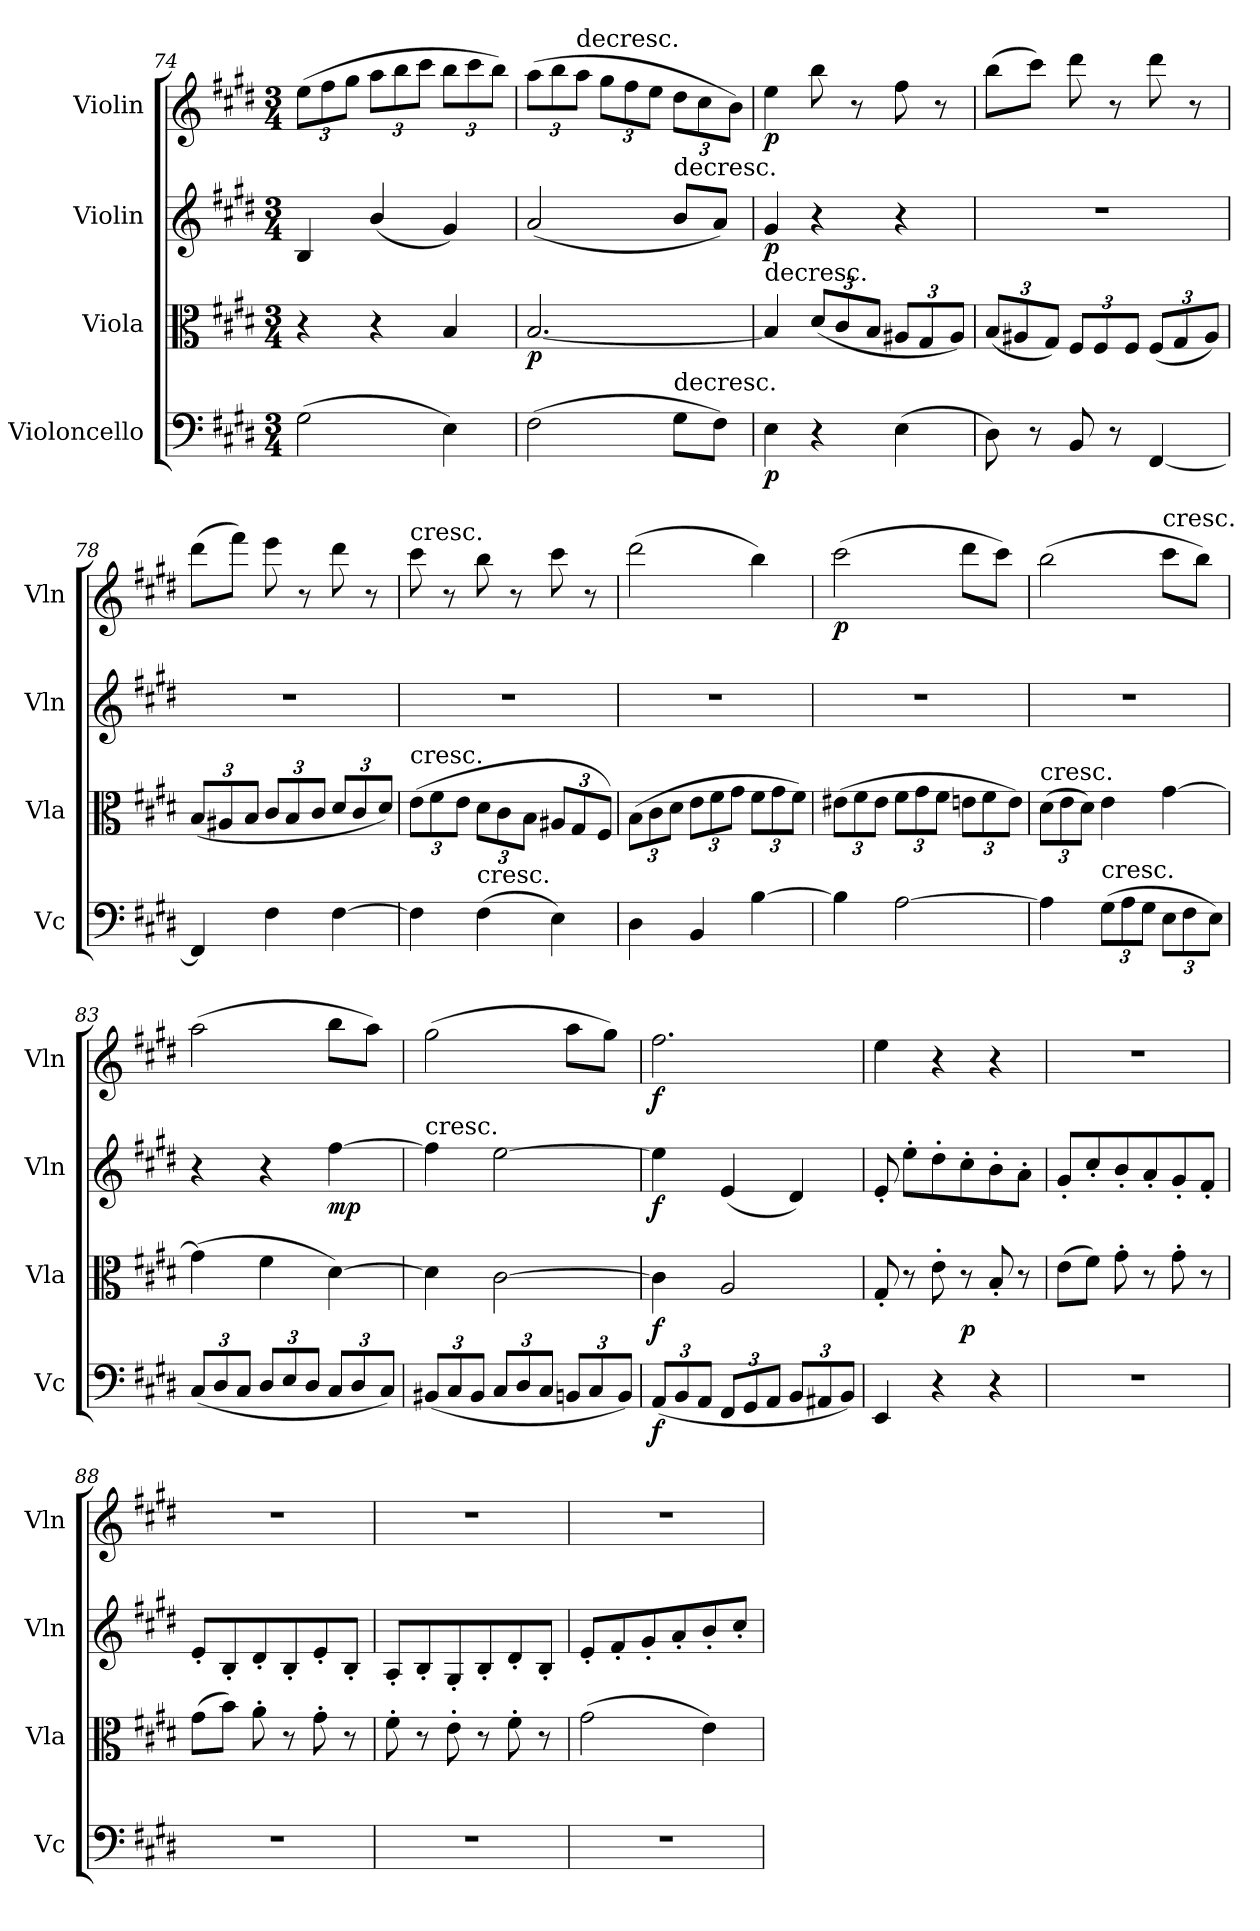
**kern	**dynam	**kern	**dynam	**kern	**dynam	**kern	**dynam
*part4	*part4	*part3	*part3	*part2	*part2	*part1	*part1
*staff4	*staff4	*staff3	*staff3	*staff2	*staff2	*staff1	*staff1
*I"Violoncello	*	*I"Viola	*	*I"Violin	*	*I"Violin	*
*I'Vc	*	*I'Vla	*	*I'Vln	*	*I'Vln	*
*clefF4	*	*clefC3	*	*clefG2	*	*clefG2	*
*k[f#c#g#d#]	*	*k[f#c#g#d#]	*	*k[f#c#g#d#]	*	*k[f#c#g#d#]	*
*M3/4	*	*M3/4	*	*M3/4	*	*M3/4	*
=74	=74	=74	=74	=74	=74	=74	=74
(2G#\	.	4r	.	4B/	.	(12ee\L	.
.	.	.	.	.	.	12ff#\	.
.	.	.	.	.	.	12gg#\J	.
.	.	4r	.	(4b/	.	12aa\L	.
.	.	.	.	.	.	12bb\	.
.	.	.	.	.	.	12ccc#\J	.
4E\)	.	4B/	.	4g#/)	.	12bb\L	.
.	.	.	.	.	.	12ccc#\	.
.	.	.	.	.	.	12bb\J)	.
=75	=75	=75	=75	=75	=75	=75	=75
(2F#\	.	[2.B/	p	(2a/	.	(12aa\L	.
.	.	.	.	.	.	12bb\	.
!	!	!	!	!	!	!LO:TX:t=decresc.	!
.	.	.	.	.	.	12aa\J	.
.	.	.	.	.	.	12gg#\L	.
.	.	.	.	.	.	12ff#\	.
.	.	.	.	.	.	12ee\J	.
!	!	!	!	!LO:TX:t=decresc.	!	!	!
!LO:TX:t=decresc.	!	!	!	!	!	!	!
8G#\L	.	.	.	8b/L	.	12dd#\L	.
.	.	.	.	.	.	12cc#\	.
8F#\J)	.	.	.	8a/J)	.	.	.
.	.	.	.	.	.	12b\J)	.
=76	=76	=76	=76	=76	=76	=76	=76
!	!	!LO:TX:t=decresc.	!	!	!	!	!
4E\	p	4B/]	.	4g#/	p	4ee\	p
4r	.	(12d#/L	.	4r	.	8bb\	.
.	.	12c#/	.	.	.	.	.
.	.	.	.	.	.	8r	.
.	.	12B/J	.	.	.	.	.
(4E\	.	12A#X/L	.	4r	.	8ff#\	.
.	.	12G#/	.	.	.	.	.
.	.	.	.	.	.	8r	.
.	.	12A#/J)	.	.	.	.	.
=77	=77	=77	=77	=77	=77	=77	=77
8D#\)	.	(12B/L	.	2.r	.	(8bb\L	.
.	.	12A#X/	.	.	.	.	.
8r	.	.	.	.	.	8ccc#\J)	.
.	.	12G#/J)	.	.	.	.	.
8BB/	.	12F#/L	.	.	.	8ddd#\	.
.	.	12F#/	.	.	.	.	.
8r	.	.	.	.	.	8r	.
.	.	12F#/J	.	.	.	.	.
[4FF#/	.	(12F#/L	.	.	.	8ddd#\	.
.	.	12G#/	.	.	.	.	.
.	.	.	.	.	.	8r	.
.	.	12A#/J)	.	.	.	.	.
=78	=78	=78	=78	=78	=78	=78	=78
4FF#/]	.	(12B/L	.	2.r	.	(8ddd#\L	.
.	.	12A#X/	.	.	.	.	.
.	.	.	.	.	.	8fff#\J)	.
.	.	12B/J	.	.	.	.	.
4F#\	.	12c#/L	.	.	.	8eee\	.
.	.	12B/	.	.	.	.	.
.	.	.	.	.	.	8r	.
.	.	12c#/J	.	.	.	.	.
[4F#\	.	12d#/L	.	.	.	8ddd#\	.
.	.	12c#/	.	.	.	.	.
.	.	.	.	.	.	8r	.
.	.	12d#/J)	.	.	.	.	.
=79	=79	=79	=79	=79	=79	=79	=79
!	!	!	!	!	!	!LO:TX:t=cresc.	!
!	!	!LO:TX:t=cresc.	!	!	!	!	!
4F#\]	.	(12e\L	.	2.r	.	8ccc#\	.
.	.	12f#\	.	.	.	.	.
.	.	.	.	.	.	8r	.
.	.	12e\J	.	.	.	.	.
!LO:TX:t=cresc.	!	!	!	!	!	!	!
(4F#\	.	12d#\L	.	.	.	8bb\	.
.	.	12c#\	.	.	.	.	.
.	.	.	.	.	.	8r	.
.	.	12B\J	.	.	.	.	.
4E\)	.	12A#X/L	.	.	.	8ccc#\	.
.	.	12G#/	.	.	.	.	.
.	.	.	.	.	.	8r	.
.	.	12F#/J)	.	.	.	.	.
=80	=80	=80	=80	=80	=80	=80	=80
4D#\	.	(12B\L	.	2.r	.	(2ddd#\	.
.	.	12c#\	.	.	.	.	.
.	.	12d#\J	.	.	.	.	.
4BB/	.	12e\L	.	.	.	.	.
.	.	12f#\	.	.	.	.	.
.	.	12g#\J	.	.	.	.	.
[4B\	.	12f#\L	.	.	.	4bb\)	.
.	.	12g#\	.	.	.	.	.
.	.	12f#\J)	.	.	.	.	.
=81	=81	=81	=81	=81	=81	=81	=81
4B\]	.	(12e#X\L	.	2.r	.	(2ccc#\	p
.	.	12f#\	.	.	.	.	.
.	.	12e#\J	.	.	.	.	.
[2A\	.	12f#\L	.	.	.	.	.
.	.	12g#\	.	.	.	.	.
.	.	12f#\J	.	.	.	.	.
.	.	12en\L	.	.	.	8ddd#\L	.
.	.	12f#\	.	.	.	.	.
.	.	.	.	.	.	8ccc#\J)	.
.	.	12e\J)	.	.	.	.	.
=82	=82	=82	=82	=82	=82	=82	=82
!	!	!LO:TX:t=cresc.	!	!	!	!	!
4A\]	.	(12d#\L	.	2.r	.	(2bb\	.
.	.	12e\	.	.	.	.	.
.	.	12d#\J)	.	.	.	.	.
!LO:TX:t=cresc.	!	!	!	!	!	!	!
(12G#\L	.	4e\	.	.	.	.	.
12A\	.	.	.	.	.	.	.
12G#\J	.	.	.	.	.	.	.
!	!	!	!	!	!	!LO:TX:t=cresc.	!
12E\L	.	[4g#\	.	.	.	8ccc#\L	.
12F#\	.	.	.	.	.	.	.
.	.	.	.	.	.	8bb\J)	.
12E\J)	.	.	.	.	.	.	.
=83	=83	=83	=83	=83	=83	=83	=83
(12C#/L	.	(4g#\]	.	4r	.	(2aa\	.
12D#/	.	.	.	.	.	.	.
12C#/J	.	.	.	.	.	.	.
12D#/L	.	4f#\	.	4r	.	.	.
12E/	.	.	.	.	.	.	.
12D#/J	.	.	.	.	.	.	.
12C#/L	.	[4d#\)	.	[4ff#\	mp	8bb\L	.
12D#/	.	.	.	.	.	.	.
.	.	.	.	.	.	8aa\J)	.
12C#/J)	.	.	.	.	.	.	.
=84	=84	=84	=84	=84	=84	=84	=84
!	!	!	!	!LO:TX:t=cresc.	!	!	!
(12BB#X/L	.	4d#\]	.	4ff#\]	.	(2gg#\	.
12C#/	.	.	.	.	.	.	.
12BB#/J	.	.	.	.	.	.	.
12C#/L	.	[2c#\	.	[2ee\	.	.	.
12D#/	.	.	.	.	.	.	.
12C#/J	.	.	.	.	.	.	.
12BBn/L	.	.	.	.	.	8aa\L	.
12C#/	.	.	.	.	.	.	.
.	.	.	.	.	.	8gg#\J)	.
12BB/J)	.	.	.	.	.	.	.
=85	=85	=85	=85	=85	=85	=85	=85
(12AA/L	f	4c#\]	f	4ee\]	f	2.ff#\	f
12BB/	.	.	.	.	.	.	.
12AA/J	.	.	.	.	.	.	.
12FF#/L	.	2A/	.	(4e/	.	.	.
12GG#/	.	.	.	.	.	.	.
12AA/J	.	.	.	.	.	.	.
12BB/L	.	.	.	4d#/)	.	.	.
12AA#X/	.	.	.	.	.	.	.
12BB/J)	.	.	.	.	.	.	.
=86	=86	=86	=86	=86	=86	=86	=86
4EE/	.	8G#'/	.	8e'/	.	4ee\	.
.	.	8r	.	8ee'\L	.	.	.
4r	.	8e'\	.	8dd#'\	.	4r	.
.	.	8r	p	8cc#'\	.	.	.
4r	.	8B'/	.	8b'\	.	4r	.
.	.	8r	.	8a'\J	.	.	.
=87	=87	=87	=87	=87	=87	=87	=87
2.r	.	(8e\L	.	8g#'/L	.	2.r	.
.	.	8f#\J)	.	8cc#'/	.	.	.
.	.	8g#'\	.	8b'/	.	.	.
.	.	8r	.	8a'/	.	.	.
.	.	8g#'\	.	8g#'/	.	.	.
.	.	8r	.	8f#'/J	.	.	.
=88	=88	=88	=88	=88	=88	=88	=88
2.r	.	(8g#\L	.	8e'/L	.	2.r	.
.	.	8b\J)	.	8B'/	.	.	.
.	.	8a'\	.	8d#'/	.	.	.
.	.	8r	.	8B'/	.	.	.
.	.	8g#'\	.	8e'/	.	.	.
.	.	8r	.	8B'/J	.	.	.
=89	=89	=89	=89	=89	=89	=89	=89
2.r	.	8f#'\	.	8A'/L	.	2.r	.
.	.	8r	.	8B'/	.	.	.
.	.	8e'\	.	8G#'/	.	.	.
.	.	8r	.	8B'/	.	.	.
.	.	8f#'\	.	8d#'/	.	.	.
.	.	8r	.	8B'/J	.	.	.
=90	=90	=90	=90	=90	=90	=90	=90
2.r	.	(2g#\	.	8e'/L	.	2.r	.
.	.	.	.	8f#'/	.	.	.
.	.	.	.	8g#'/	.	.	.
.	.	.	.	8a'/	.	.	.
.	.	4e\)	.	8b'/	.	.	.
.	.	.	.	8cc#'/J	.	.	.
=	=	=	=	=	=	=	=
*-	*-	*-	*-	*-	*-	*-	*-
